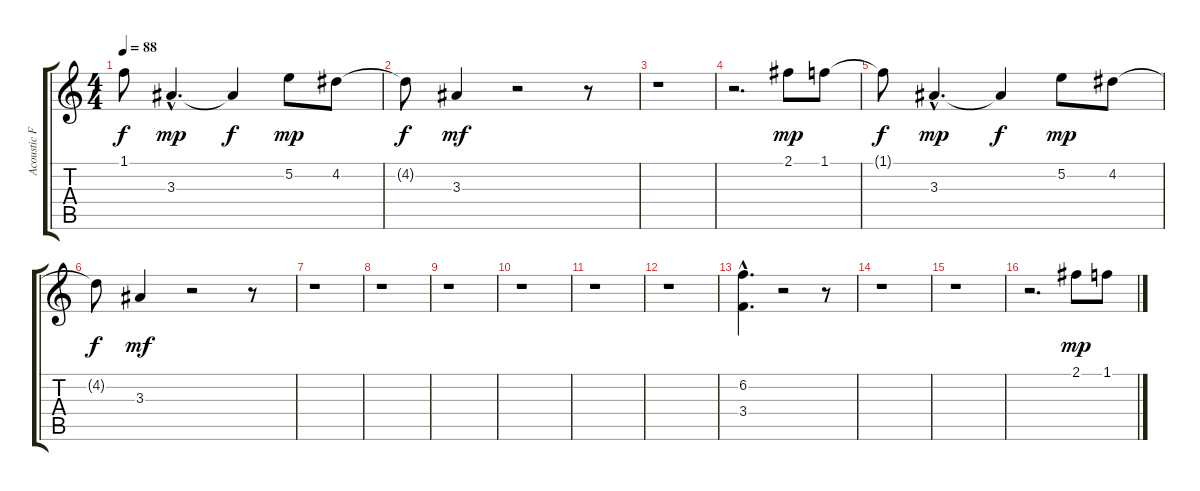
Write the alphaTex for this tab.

\track ("Acoustic Fills" "Acoustic F") {instrument acousticguitarsteel}
\staff {score tabs}
\tuning (E4 B3 G3 D3 A2 E2) {hide}
\ts (4 4)
\tempo 88
\clef g2
\ks c
1.1{t}.8{dy f} 3.3{hac}.4{d dy mp} 3.3{t}.4{dy f} 5.2.8{dy mp} 4.2.8 |
4.2{t}.8{dy f} 3.3.4{dy mf} r.2 r.8 |
r.1 |
r.2{d} 2.1.8{dy mp} 1.1.8 |
1.1{t}.8{dy f} 3.3{hac}.4{d dy mp} 3.3{t}.4{dy f} 5.2.8{dy mp} 4.2.8 |
4.2{t}.8{dy f} 3.3.4{dy mf} r.2 r.8 |
r.1 |
r.1 |
r.1 |
r.1 |
r.1 |
r.1 |
(6.2{hac} 3.4).4{d} r.2 r.8 |
r.1 |
r.1 |
r.2{d} 2.1.8{dy mp} 1.1.8
